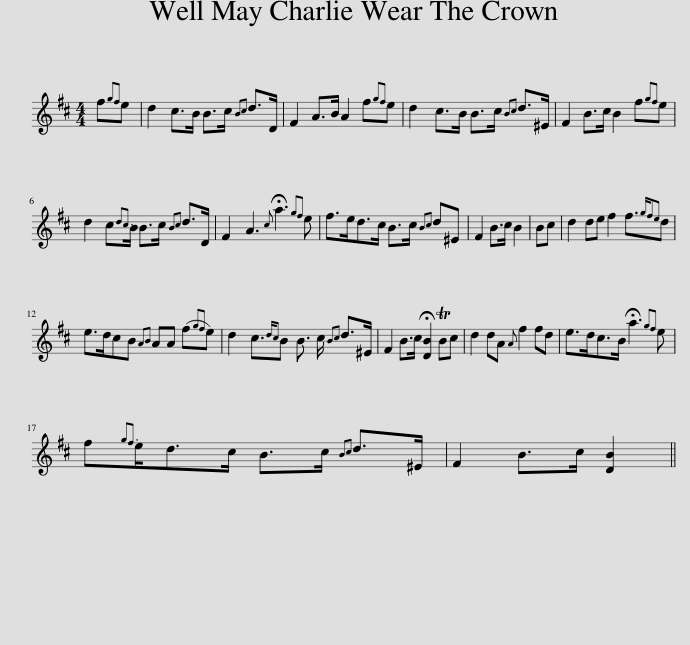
X:1
L:1/8
M:4/4
I:linebreak $
K:Bmin
V:1 treble
V:1
 f{gf}e | d2 c>B B>c{Bc} d>D | F2 A>B A2 f{gf}e | d2 c>B B>c{Bc} d>^E | F2 B>c B2 f{gf}e |$ %5
 d2 c{dc}B/ B>c{Bc} d>D | F2 A3{!fermata!c} !fermata!a3{gf} e | f>ed>c B>c{Bc} d^E | F2 B>c B2 | Bc | %10
 d2 de f2 f3/2{gfe}d |$ e>dcB{AB} AA (f{gf}e) | d2 c3/2{dc}B B3/2 c/{Bc} d>^E | F2 B>c !fermata![DB]2 TBc | d2 dA{A} f2 fd | %15
 e>dc>B !fermata!a3{gf} e |$ f{gf}e<dc/ B>c{Bc} d>^E | F2 B>c [DB]2 || %18
